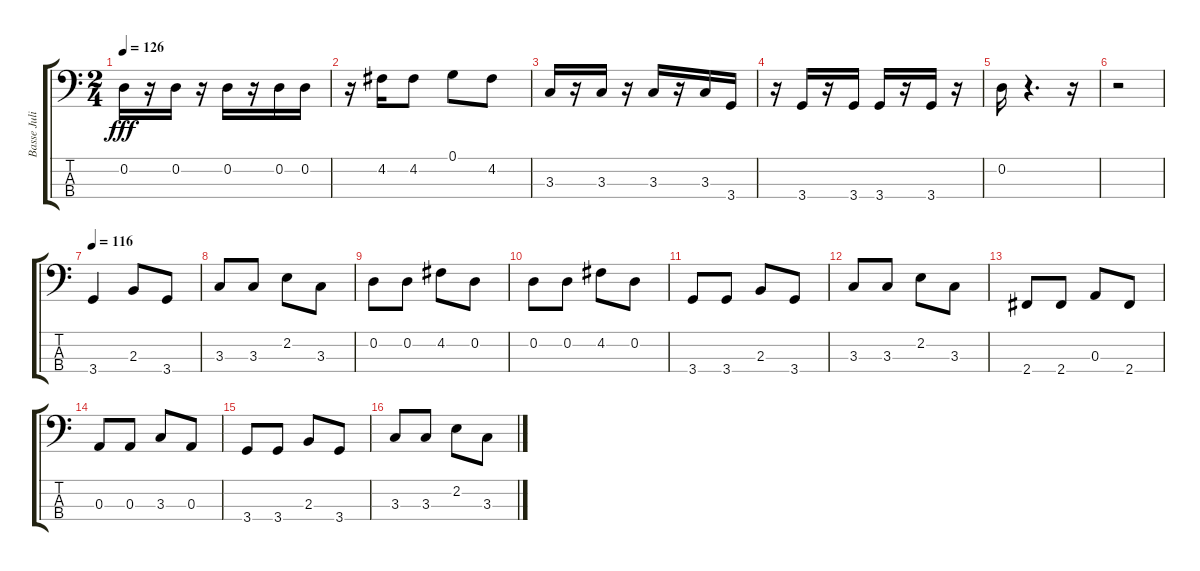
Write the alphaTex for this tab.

\track ("Basse Julio" "Basse Juli") {instrument electricbassfinger}
\staff {score tabs}
\tuning (G2 D2 A1 E1) {hide}
\ts (2 4)
\tempo 126
\clef f4
\ks c
0.2.16{dy fff} r.16 0.2.16 r.16 0.2.16 r.16 0.2.16 0.2.16 |
r.16 4.2.16 4.2.8 0.1.8 4.2.8 |
3.3.16 r.16 3.3.16 r.16 3.3.16 r.16 3.3.16 3.4.16 |
r.16 3.4.16 r.16 3.4.16 3.4.16 r.16 3.4.16 r.16 |
0.2.16 r.4{d} r.16 |
r.2 |
\tempo 116
3.4.4 2.3.8 3.4.8 |
3.3.8 3.3.8 2.2.8 3.3.8 |
0.2.8 0.2.8 4.2.8 0.2.8 |
0.2.8 0.2.8 4.2.8 0.2.8 |
3.4.8 3.4.8 2.3.8 3.4.8 |
3.3.8 3.3.8 2.2.8 3.3.8 |
2.4.8 2.4.8 0.3.8 2.4.8 |
0.3.8 0.3.8 3.3.8 0.3.8 |
3.4.8 3.4.8 2.3.8 3.4.8 |
3.3.8 3.3.8 2.2.8 3.3.8
